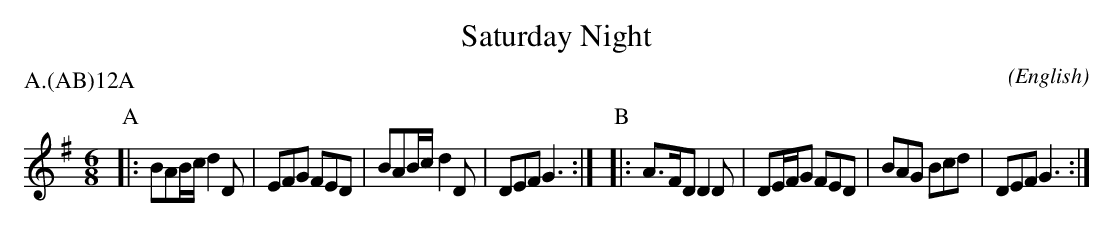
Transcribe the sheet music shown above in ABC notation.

X:1
T:Saturday Night
M:6/8
C:
O:English
P:A.(AB)12A
L:1/8
K:G
P:A
|:BAB/2c/2 d2 D|EFG      FED|BAB/2c/2 d2 D|DEF G3:|\
P:B
|:A>FD     D2 D|DE/2F/2G FED|BAG      Bcd|DEF G3:|
